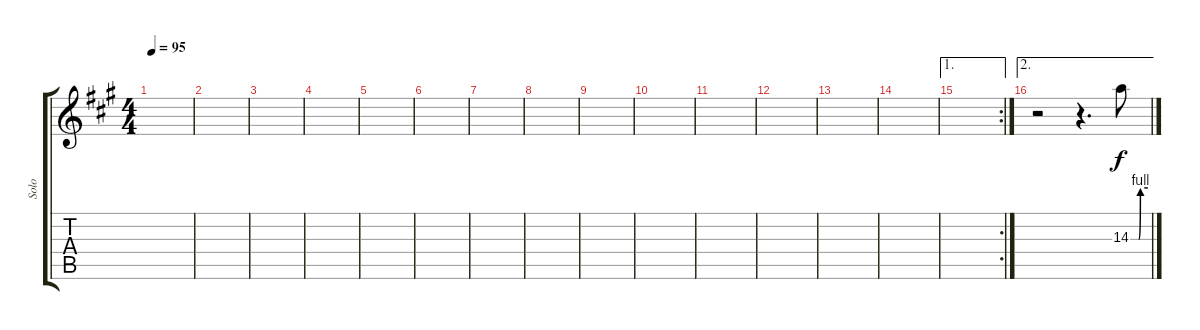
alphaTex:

\track ("Solo" "Solo") {instrument distortionguitar}
\staff {score tabs}
\tuning (E4 B3 G3 D3 A2 E2) {hide}
\ts (4 4)
\tempo 95
\clef g2
\ks a
|
|
|
|
|
|
|
|
|
|
|
|
|
|
\ae 1
\rc 2
|
\ae 2
r.2 r.4{d} 14.3{be (custom 0 0 28 0 34 4 60 4)}.8
